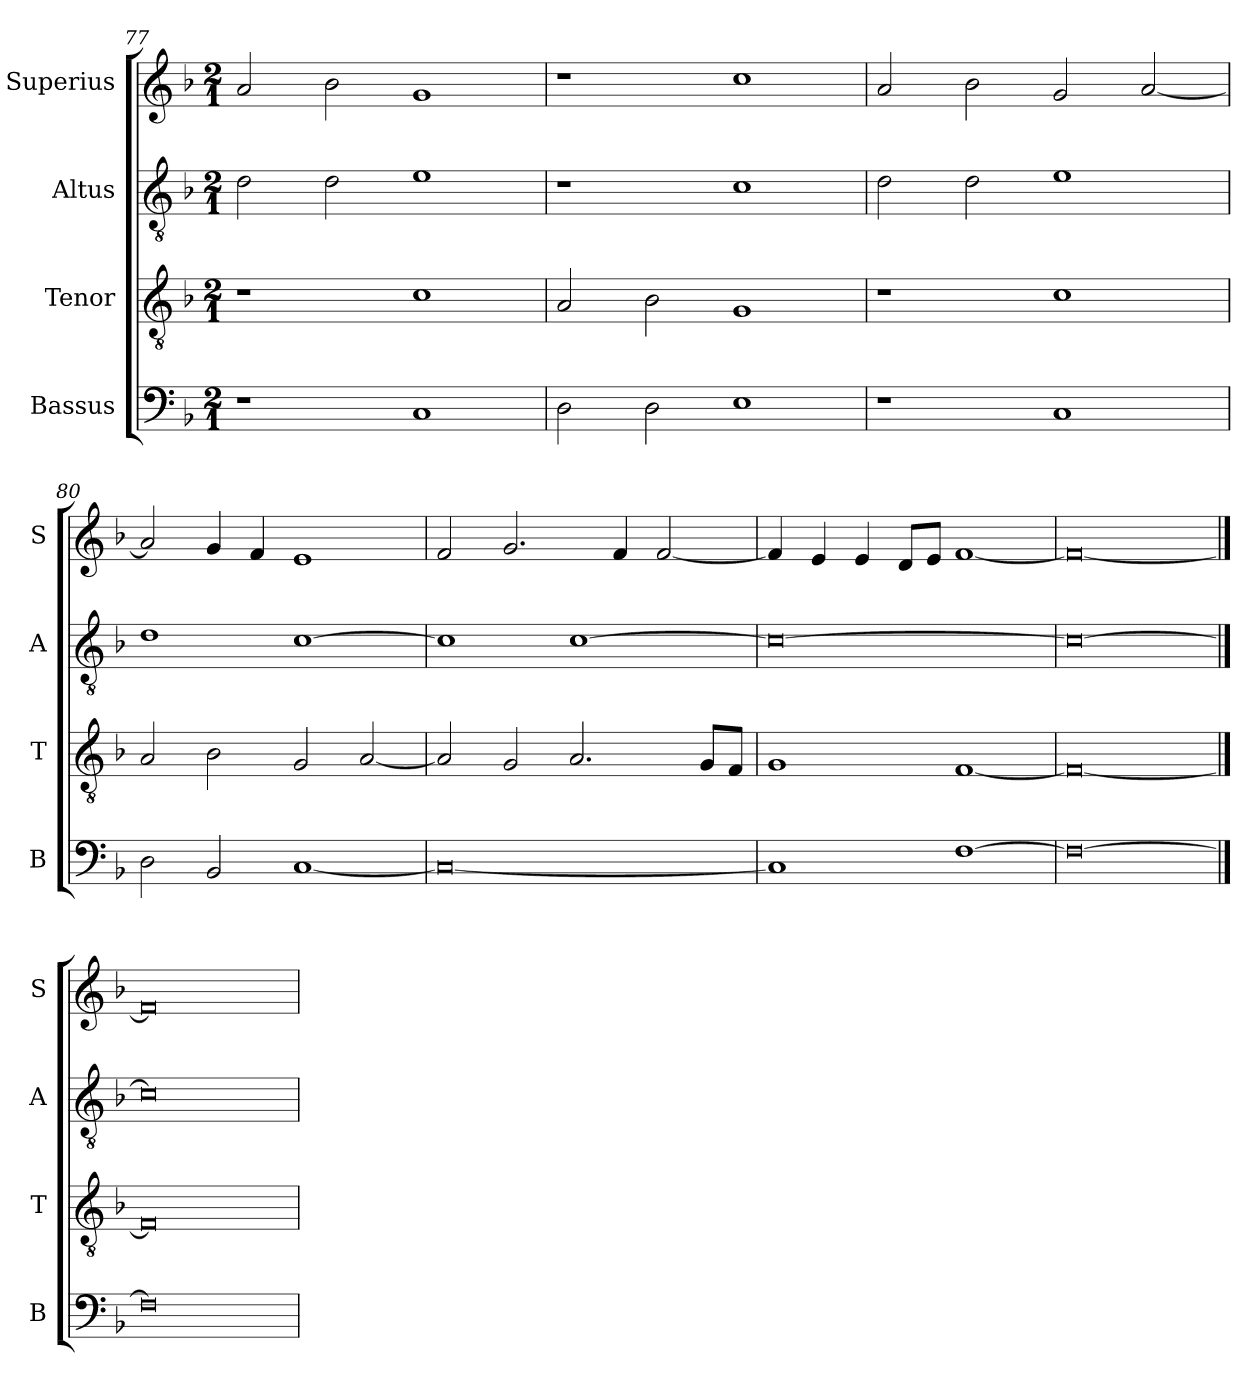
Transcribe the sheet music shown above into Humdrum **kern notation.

**kern	**kern	**kern	**kern
*part4	*part3	*part2	*part1
*staff4	*staff3	*staff2	*staff1
*I"Bassus	*I"Tenor	*I"Altus	*I"Superius
*I'B	*I'T	*I'A	*I'S
*clefF4	*clefGv2	*clefGv2	*clefG2
*k[b-]	*k[b-]	*k[b-]	*k[b-]
*F:	*F:	*F:	*F:
*M2/1	*M2/1	*M2/1	*M2/1
=77	=77	=77	=77
1r	1r	2d	2a
.	.	2d	2b-
1C	1c	1e	1g
=78	=78	=78	=78
2D	2A	1r	1r
2D	2B-	.	.
1E	1G	1c	1cc
=79	=79	=79	=79
1r	1r	2d	2a
.	.	2d	2b-
1C	1c	1e	2g
.	.	.	[2a
=80	=80	=80	=80
2D	2A	1d	2a]
2BB-	2B-	.	4g
.	.	.	4f
[1C	2G	[1c	1e
.	[2A	.	.
=81	=81	=81	=81
0C_	2A]	1c]	2f
.	2G	.	2.g
.	2.A	[1c	.
.	.	.	4f
.	.	.	[2f
.	8GL	.	.
.	8FJ	.	.
=82	=82	=82	=82
1C]	1G	0c_	4f]
.	.	.	4e
.	.	.	4e
.	.	.	8dL
.	.	.	8eJ
[1F	[1F	.	[1f
=83	=83	=83	=83
0F_	0F_	0c_	0f_
==84	==84	==84	==84
0F]	0F]	0c]	0f]
=	=	=	=
*-	*-	*-	*-
